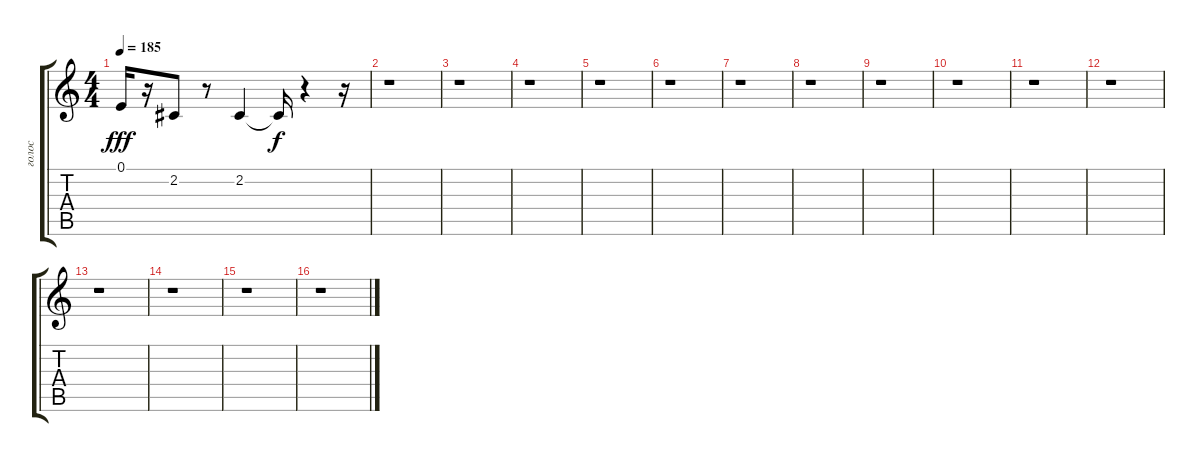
\track ("голос" "голос") {instrument sopranosax}
\staff {score tabs}
\tuning (E4 B3 G3 D3 A2 E2) {hide}
\ts (4 4)
\tempo 185
\clef g2
\ks c
0.1.16{dy fff} r.16 2.2.8 r.8 2.2.4 2.2{t}.16{dy f} r.4 r.16 |
r.1 |
r.1 |
r.1 |
r.1 |
r.1 |
r.1 |
r.1 |
r.1 |
r.1 |
r.1 |
r.1 |
r.1 |
r.1 |
r.1 |
r.1
